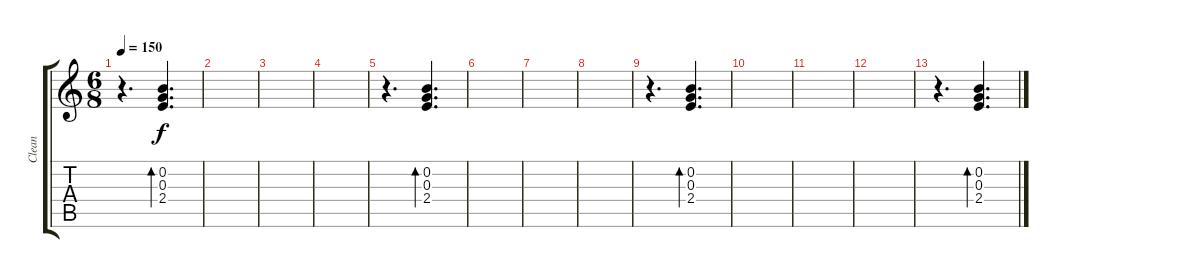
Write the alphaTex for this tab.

\track ("Clean" "Clean") {instrument electricguitarclean}
\staff {score tabs}
\tuning (E4 B3 G3 D3 A2 E2) {hide}
\ts (6 8)
\tempo 150
\clef g2
\ks c
r.4{d dy f} (0.2 0.3 2.4).4{d bd 240} |
|
|
|
r.4{d} (0.2 0.3 2.4).4{d bd 240} |
|
|
|
r.4{d} (0.2 0.3 2.4).4{d bd 240} |
|
|
|
r.4{d} (0.2 0.3 2.4).4{d bd 240}
